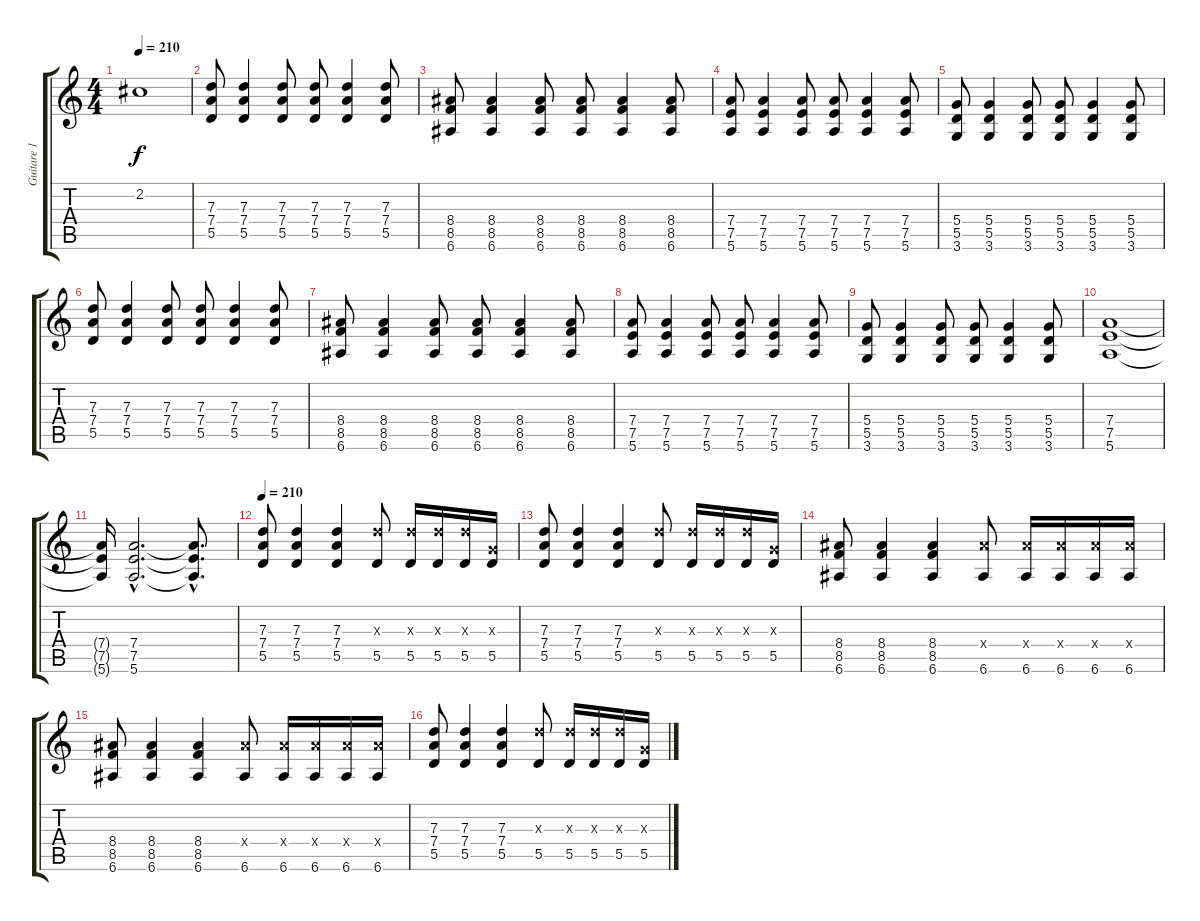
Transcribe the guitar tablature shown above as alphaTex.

\track ("Guitare 1" "Guitare 1") {instrument distortionguitar}
\staff {score tabs}
\tuning (E4 B3 G3 D3 A2 E2) {hide}
\ts (4 4)
\tempo 210
\clef g2
\ks c
2.2{t}.1{dy f} |
(7.3 7.4 5.5).8 (7.3 7.4 5.5).4 (7.3 7.4 5.5).8 (7.3 7.4 5.5).8 (7.3 7.4 5.5).4 (7.3 7.4 5.5).8 |
(8.4 8.5 6.6).8 (8.4 8.5 6.6).4 (8.4 8.5 6.6).8 (8.4 8.5 6.6).8 (8.4 8.5 6.6).4 (8.4 8.5 6.6).8 |
(7.4 7.5 5.6).8 (7.4 7.5 5.6).4 (7.4 7.5 5.6).8 (7.4 7.5 5.6).8 (7.4 7.5 5.6).4 (7.4 7.5 5.6).8 |
(5.4 5.5 3.6).8 (5.4 5.5 3.6).4 (5.4 5.5 3.6).8 (5.4 5.5 3.6).8 (5.4 5.5 3.6).4 (5.4 5.5 3.6).8 |
(7.3 7.4 5.5).8 (7.3 7.4 5.5).4 (7.3 7.4 5.5).8 (7.3 7.4 5.5).8 (7.3 7.4 5.5).4 (7.3 7.4 5.5).8 |
(8.4 8.5 6.6).8 (8.4 8.5 6.6).4 (8.4 8.5 6.6).8 (8.4 8.5 6.6).8 (8.4 8.5 6.6).4 (8.4 8.5 6.6).8 |
(7.4 7.5 5.6).8 (7.4 7.5 5.6).4 (7.4 7.5 5.6).8 (7.4 7.5 5.6).8 (7.4 7.5 5.6).4 (7.4 7.5 5.6).8 |
(5.4 5.5 3.6).8 (5.4 5.5 3.6).4 (5.4 5.5 3.6).8 (5.4 5.5 3.6).8 (5.4 5.5 3.6).4 (5.4 5.5 3.6).8 |
(7.4 7.5 5.6).1 |
(7.4{t} 7.5{t} 5.6{t}).16 (7.4{hac} 7.5{hac} 5.6{hac}).2{d} (7.4{hac t} 7.5{hac t} 5.6{hac t}).8{d} |
\tempo 210
(7.3 7.4 5.5).8 (7.3 7.4 5.5).4 (7.3 7.4 5.5).4 (7.3{x} 5.5).8 (7.3{x} 5.5).16 (7.3{x} 5.5).16 (7.3{x} 5.5).16 (0.3{x} 5.5).16 |
(7.3 7.4 5.5).8 (7.3 7.4 5.5).4 (7.3 7.4 5.5).4 (7.3{x} 5.5).8 (7.3{x} 5.5).16 (7.3{x} 5.5).16 (7.3{x} 5.5).16 (0.3{x} 5.5).16 |
(8.4 8.5 6.6).8 (8.4 8.5 6.6).4 (8.4 8.5 6.6).4 (8.4{x} 6.6).8 (8.4{x} 6.6).16 (8.4{x} 6.6).16 (8.4{x} 6.6).16 (8.4{x} 6.6).16 |
(8.4 8.5 6.6).8 (8.4 8.5 6.6).4 (8.4 8.5 6.6).4 (8.4{x} 6.6).8 (8.4{x} 6.6).16 (8.4{x} 6.6).16 (8.4{x} 6.6).16 (8.4{x} 6.6).16 |
(7.3 7.4 5.5).8 (7.3 7.4 5.5).4 (7.3 7.4 5.5).4 (7.3{x} 5.5).8 (7.3{x} 5.5).16 (7.3{x} 5.5).16 (7.3{x} 5.5).16 (0.3{x} 5.5).16
